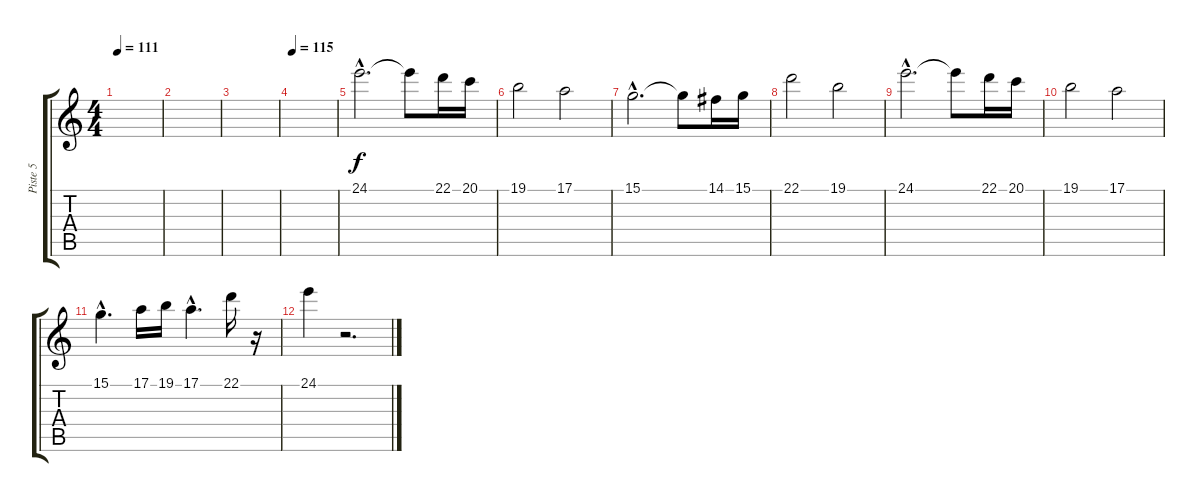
\track ("Piste 5" "Piste 5") {instrument ocarina}
\staff {score tabs}
\tuning (E4 B3 G3 D3 A2 E2) {hide}
\ts (4 4)
\tempo 111
\clef g2
\ks c
|
|
|
\tempo 115
|
24.1{hac}.2{d} 24.1{t}.8 22.1.16 20.1.16 |
19.1.2 17.1.2 |
15.1{hac}.2{d} 15.1{t}.8 14.1.16 15.1.16 |
22.1.2 19.1.2 |
24.1{hac}.2{d} 24.1{t}.8 22.1.16 20.1.16 |
19.1.2 17.1.2 |
15.1{hac}.4{d} 17.1.16 19.1.16 17.1{hac}.4{d} 22.1.16 r.16 |
24.1.4 r.2{d}
